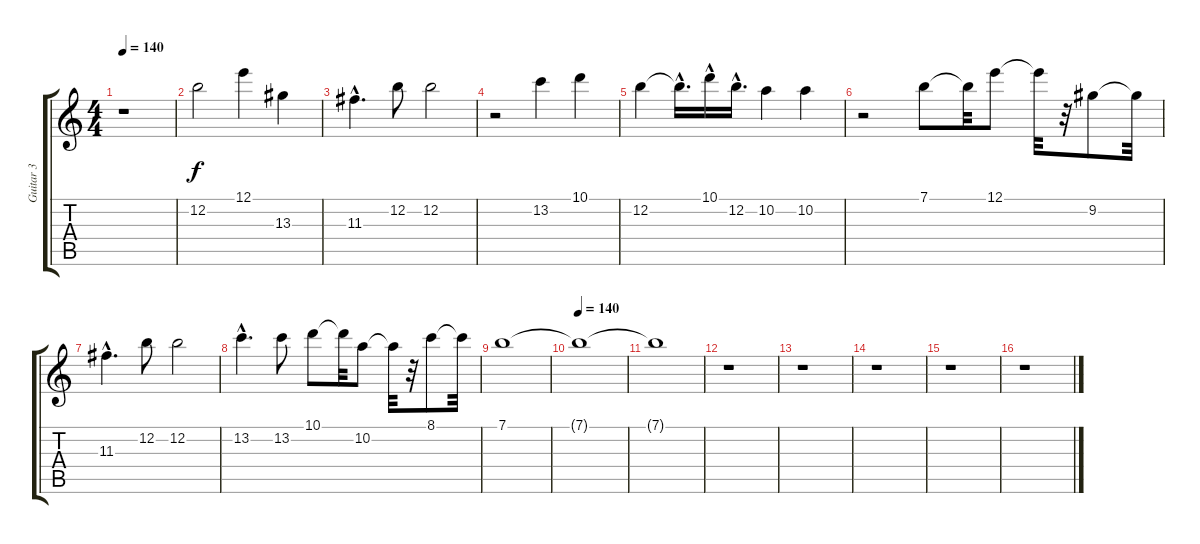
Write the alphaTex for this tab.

\track ("Guitar 3" "Guitar 3") {instrument distortionguitar}
\staff {score tabs}
\tuning (E4 B3 G3 D3 A2 E2) {hide}
\ts (4 4)
\tempo 140
\tempo 100
\tempo 140
\clef g2
\ks c
r.1{dy f instrument distortionguitar} |
12.2.2 12.1.4 13.3.4 |
11.3{hac}.4{d} 12.2.8 12.2.2 |
r.2 13.2.4 10.1.4 |
12.2.4 12.2{hac t}.16{d} 10.1{hac}.16 12.2{hac}.16{d} 10.2.4 10.2.4 |
r.2 7.1.8 7.1{t}.32 12.1.8 12.1{t}.32 r.32 9.2.8 9.2{t}.32 |
11.3{hac}.4{d} 12.2.8 12.2.2 |
13.2{hac}.4{d} 13.2.8 10.1.8 10.1{t}.32 10.2.8 10.2{t}.32 r.32 8.1.8 8.1{t}.32 |
7.1.1 |
\tempo 140
7.1{t}.1 |
7.1{t}.1 |
r.1 |
r.1 |
r.1 |
r.1 |
r.1
